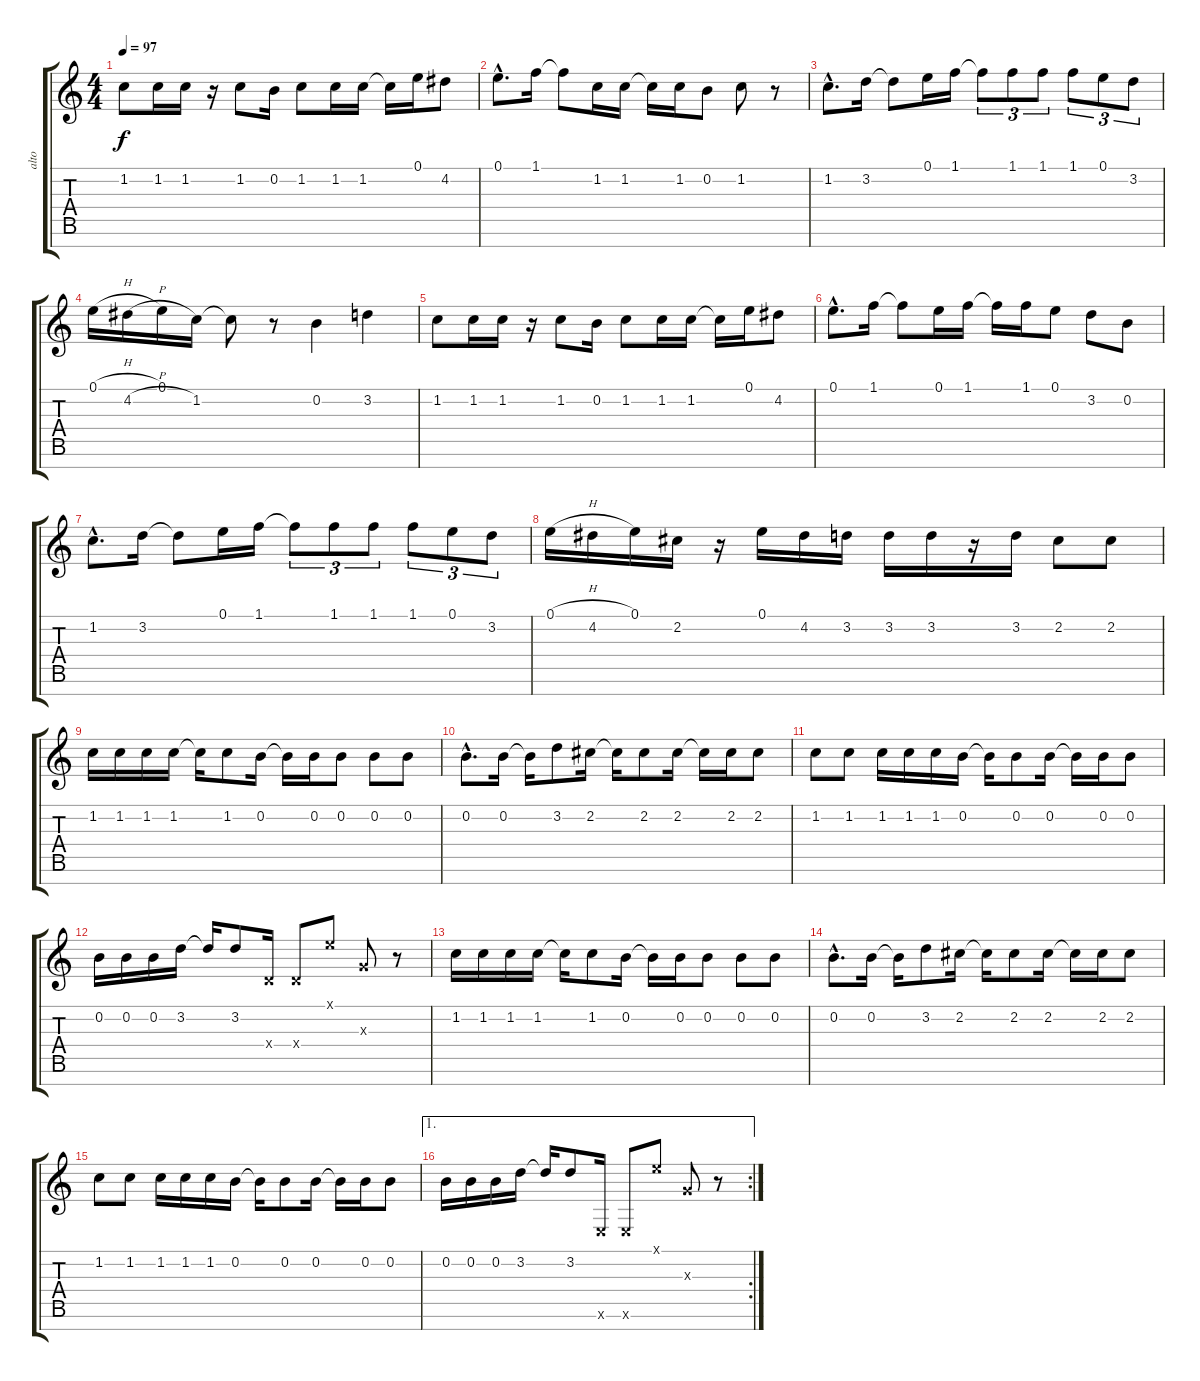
\track ("alto" "alto") {instrument acousticguitarnylon}
\staff {score tabs}
\tuning (E4 B3 G3 D3 A2 E2 B1) {hide}
\ts (4 4)
\tempo 97
\clef g2
\ks c
1.2.8{dy f} 1.2.16 1.2.16 r.16 1.2.8 0.2.16 1.2.8 1.2.16 1.2.16 1.2{t}.16 0.1.16 4.2.8 |
0.1{hac}.8{d} 1.1.16 1.1{t}.8 1.2.16 1.2.16 1.2{t}.16 1.2.16 0.2.8 1.2.8 r.8 |
1.2{hac}.8{d} 3.2.16 3.2{t}.8 0.1.16 1.1.16 1.1{t}.8{tu (3 2)} 1.1.8{tu (3 2)} 1.1.8{tu (3 2)} 1.1.8{tu (3 2)} 0.1.8{tu (3 2)} 3.2.8{tu (3 2)} |
0.1{h}.16 4.2{h}.16 0.1.16 1.2.16 1.2{t}.8 r.8 0.2.4 3.2.4 |
1.2.8 1.2.16 1.2.16 r.16 1.2.8 0.2.16 1.2.8 1.2.16 1.2.16 1.2{t}.16 0.1.16 4.2.8 |
0.1{hac}.8{d} 1.1.16 1.1{t}.8 0.1.16 1.1.16 1.1{t}.16 1.1.16 0.1.8 3.2.8 0.2.8 |
1.2{hac}.8{d} 3.2.16 3.2{t}.8 0.1.16 1.1.16 1.1{t}.8{tu (3 2)} 1.1.8{tu (3 2)} 1.1.8{tu (3 2)} 1.1.8{tu (3 2)} 0.1.8{tu (3 2)} 3.2.8{tu (3 2)} |
0.1{h}.16 4.2.16 0.1.16 2.2.16 r.16 0.1.16 4.2.16 3.2.16 3.2.16 3.2.16 r.16 3.2.16 2.2.8 2.2.8 |
1.2.16 1.2.16 1.2.16 1.2.16 1.2{t}.16 1.2.8 0.2.16 0.2{t}.16 0.2.16 0.2.8 0.2.8 0.2.8 |
0.2{hac}.8{d} 0.2.16 0.2{t}.16 3.2.8 2.2.16 2.2{t}.16 2.2.8 2.2.16 2.2{t}.16 2.2.16 2.2.8 |
1.2.8 1.2.8 1.2.16 1.2.16 1.2.16 0.2.16 0.2{t}.16 0.2.8 0.2.16 0.2{t}.16 0.2.16 0.2.8 |
0.2.16 0.2.16 0.2.16 3.2.16 3.2{t}.16 3.2.8 0.4{x}.16 0.4{x}.8 0.1{x}.8 0.3{x}.8 r.8 |
1.2.16 1.2.16 1.2.16 1.2.16 1.2{t}.16 1.2.8 0.2.16 0.2{t}.16 0.2.16 0.2.8 0.2.8 0.2.8 |
0.2{hac}.8{d} 0.2.16 0.2{t}.16 3.2.8 2.2.16 2.2{t}.16 2.2.8 2.2.16 2.2{t}.16 2.2.16 2.2.8 |
1.2.8 1.2.8 1.2.16 1.2.16 1.2.16 0.2.16 0.2{t}.16 0.2.8 0.2.16 0.2{t}.16 0.2.16 0.2.8 |
\ae 1
\rc 2
0.2.16 0.2.16 0.2.16 3.2.16 3.2{t}.16 3.2.8 0.6{x}.16 0.6{x}.8 0.1{x}.8 0.3{x}.8 r.8
